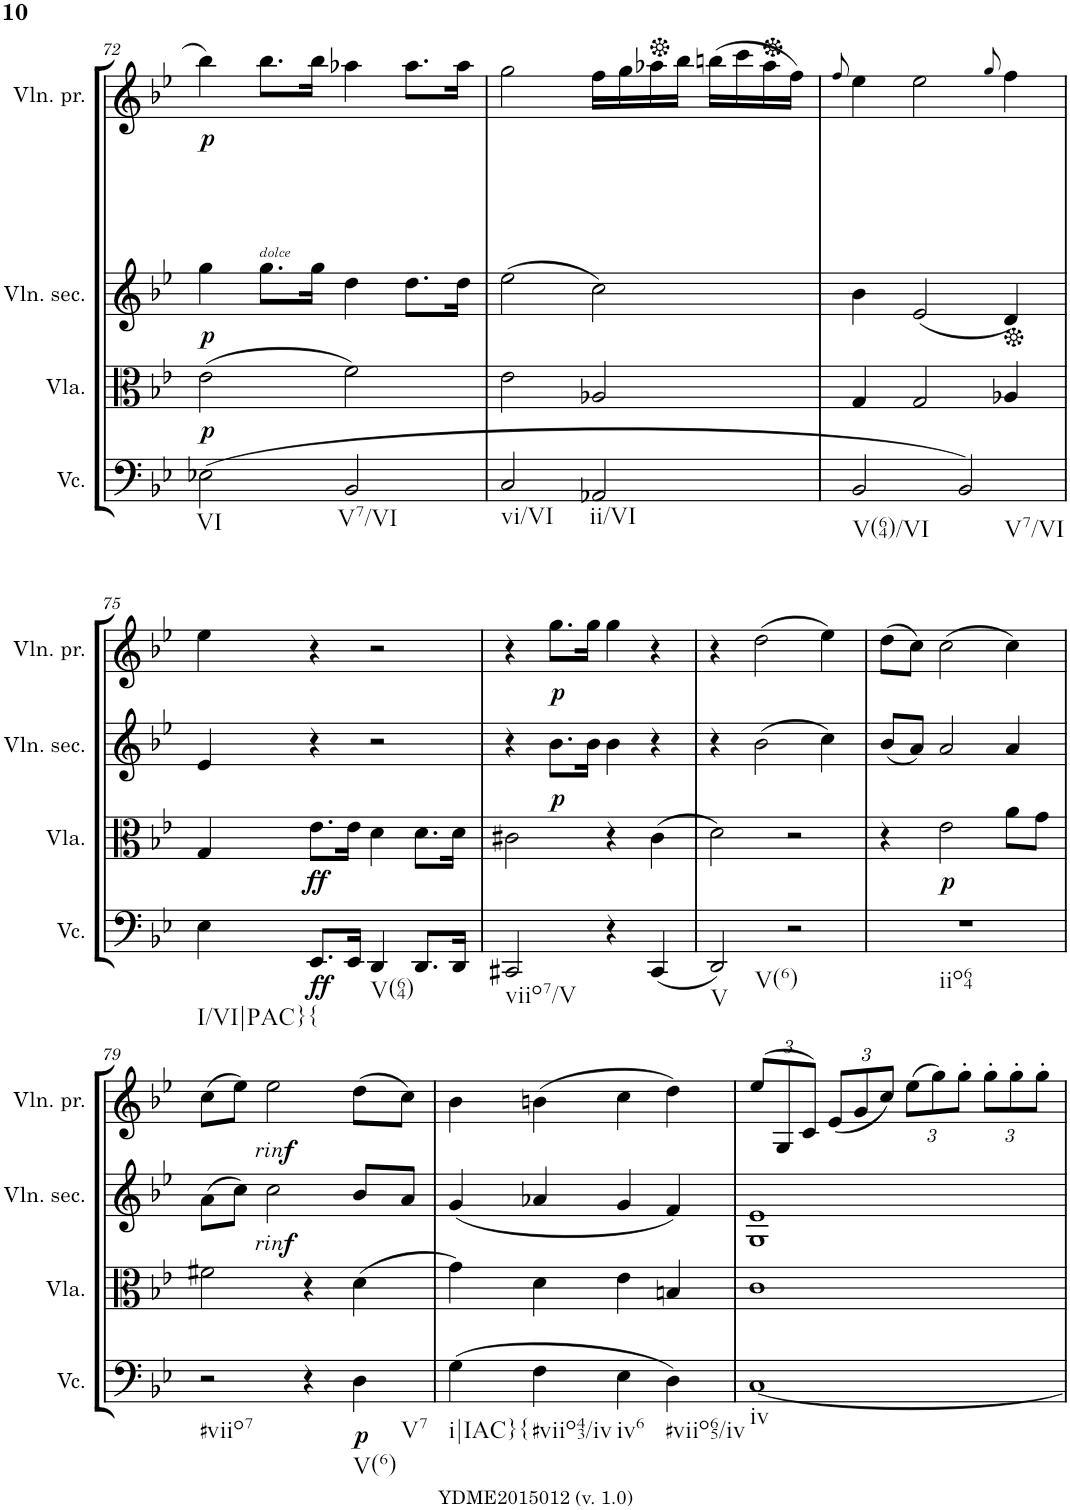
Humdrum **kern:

**kern	**dynam	**kern	**dynam	**kern	**dynam	**kern	**dynam
*part4	*part4	*part3	*part3	*part2	*part2	*part1	*part1
*staff4	*staff4	*staff3	*staff3	*staff2	*staff2	*staff1	*staff1
*I"Violoncelle	*	*I"Viola	*	*I"Violino secondo	*	*I"Violino primo	*
*I'Vc.	*	*I'Vla.	*	*I'Vln. sec.	*	*I'Vln. pr.	*
!!LO:PB:g=z
*clefF4	*	*clefC3	*	*clefG2	*	*clefG2	*
*k[b-e-]	*	*k[b-e-]	*	*k[b-e-]	*	*k[b-e-]	*
*B-:	*	*B-:	*	*B-:	*	*B-:	*
*M2/2	*	*M2/2	*	*M2/2	*	*M2/2	*
*met(c|)	*	*met(c|)	*	*met(c|)	*	*met(c|)	*
=72	=72	=72	=72	=72	=72	=72	=72
!LO:TX:b:t=VI	!	!	!	!	!	!	!
!	!	!	!LO:DY:b	!	!LO:DY:b	!	!LO:DY:b
(>2E-X\	.	(>2e-\	p	4gg\	p	4bb-\	p
!	!	!	!	!	!	!LO:TX:b:i:t=dolce	!
.	.	.	.	8.gg\L	.	8.bb-\L	.
.	.	.	.	16gg\Jk	.	16bb-\Jk	.
!LO:TX:b:t=V7/VI	!	!	!	!	!	!	!
2BB-/	.	2f\)	.	4dd\	.	4aa-X\	.
.	.	.	.	8.dd\L	.	8.aa-\L	.
.	.	.	.	16dd\Jk	.	16aa-\Jk	.
=73	=73	=73	=73	=73	=73	=73	=73
!LO:TX:b:t=vi/VI	!	!	!	!	!	!	!
2C/	.	2e-\	.	(>2ee-\	.	2gg\	.
!LO:TX:b:t=ii/VI	!	!	!	!	!	!	!
2AA-X/	.	2A-X/	.	2cc\)	.	16ff\LL	.
.	.	.	.	.	.	16gg\	.
.	.	.	.	.	.	16aa-X\	.
.	.	.	.	.	.	16bb-\JJ	.
.	.	.	.	.	.	(>16bbn\LL	.
.	.	.	.	.	.	16ccc\	.
.	.	.	.	.	.	16aa-\	.
.	.	.	.	.	.	16ff\JJ)	.
=74	=74	=74	=74	=74	=74	=74	=74
.	.	.	.	.	.	8qff/	.
!LO:TX:b:t=V(64)/VI	!	!	!	!	!	!	!
2BB-/	.	4G/	.	4b-\	.	4ee-\	.
.	.	2G/	.	(<2e-/	.	2ee-\	.
!LO:TX:b:t=V7/VI	!	!	!	!	!	!	!
2BB-/)	.	.	.	.	.	.	.
.	.	.	.	.	.	8qgg/	.
.	.	4A-X/	.	4d/)	.	4ff\	.
!!LO:LB:g=z
=75	=75	=75	=75	=75	=75	=75	=75
!LO:TX:b:t=I/VI|PAC}	!	!	!	!	!	!	!
4E-\	.	4G/	.	4e-/	.	4ee-\	.
!LO:TX:b:t={	!	!	!	!	!	!	!
!	!LO:DY:b	!	!LO:DY:b	!	!	!	!
8.EE-/L	ff	8.e-\L	ff	4r	.	4r	.
16EE-/Jk	.	16e-\Jk	.	.	.	.	.
!LO:TX:b:t=V(64)	!	!	!	!	!	!	!
4DD/	.	4d\	.	2r	.	2r	.
8.DD/L	.	8.d\L	.	.	.	.	.
16DD/Jk	.	16d\Jk	.	.	.	.	.
=76	=76	=76	=76	=76	=76	=76	=76
!LO:TX:b:t=viio7/V	!	!	!	!	!	!	!
2CC#X/	.	2c#X\	.	4r	.	4r	.
!	!	!	!	!	!LO:DY:b	!	!LO:DY:b
.	.	.	.	8.b-\L	p	8.gg\L	p
.	.	.	.	16b-\Jk	.	16gg\Jk	.
4r	.	4r	.	4b-\	.	4gg\	.
(<4CC#/	.	(>4c#\	.	4r	.	4r	.
=77	=77	=77	=77	=77	=77	=77	=77
!LO:TX:b:t=V	!	!	!	!	!	!	!
!LO:TX:b:t=V(6)	!	!	!	!	!	!	!
2DD/)	.	2d\)	.	4r	.	4r	.
.	.	.	.	(>2b-\	.	(>2dd\	.
2r	.	2r	.	.	.	.	.
.	.	.	.	4cc\)	.	4ee-\)	.
=78	=78	=78	=78	=78	=78	=78	=78
!LO:TX:b:t=iio64	!	!	!	!	!	!	!
1r	.	4r	.	(<8b-/L	.	(>8dd\L	.
.	.	.	.	8a/J)	.	8cc\J)	.
!	!	!	!LO:DY:b	!	!	!	!
.	.	2e-\	p	2a/	.	(>2cc\	.
.	.	8a\L	.	4a/	.	4cc\)	.
.	.	8g\J	.	.	.	.	.
!!LO:LB:g=z
=79	=79	=79	=79	=79	=79	=79	=79
!LO:TX:b:t=#viio7	!	!	!	!	!	!	!
2r	.	2f#X\	.	(>8a\L	.	(>8cc\L	.
.	.	.	.	8cc\J)	.	8ee-\J)	.
!	!	!	!	!	!LO:DY:b	!	!
!	!	!	!	!	!LO:DY:n=1:b	!	!LO:DY:b
!	!	!	!	!	!	!	!LO:DY:n=1:b
.	.	.	.	2cc\	other-dynamics f	2ee-\	other-dynamics f
4r	.	4r	.	.	.	.	.
!LO:TX:b:t=V(6)	!	!	!	!	!	!	!
!LO:TX:b:t=V7	!	!	!	!	!	!	!
!	!LO:DY:b	!	!	!	!	!	!
4D\	p	(>4d\	.	8b-/L	.	(>8dd\L	.
.	.	.	.	8a/J	.	8cc\J)	.
=80	=80	=80	=80	=80	=80	=80	=80
!LO:TX:b:t=i|IAC}{	!	!	!	!	!	!	!
(>4G\	.	4g\)	.	(<4g/	.	4b-\	.
!LO:TX:b:t=#viio43/iv	!	!	!	!	!	!	!
4F\	.	4d\	.	4a-X/	.	(>4bn\	.
!LO:TX:b:t=iv6	!	!	!	!	!	!	!
4E-\	.	4e-\	.	4g/	.	4cc\	.
!LO:TX:b:t=#viio65/iv	!	!	!	!	!	!	!
4D\)	.	4Bn/	.	4f/)	.	4dd\)	.
=81	=81	=81	=81	=81	=81	=81	=81
*	*	*	*	*	*	*Xbrackettup	*
!LO:TX:b:t=iv	!	!	!	!	!	!	!
[1C	.	1c	.	1G 1e-	.	(>12ee-/L	.
.	.	.	.	.	.	12G/	.
.	.	.	.	.	.	12c/J)	.
.	.	.	.	.	.	(<12e-/L	.
.	.	.	.	.	.	12g/	.
.	.	.	.	.	.	12cc/J)	.
.	.	.	.	.	.	(>12ee-\L	.
.	.	.	.	.	.	12gg\)	.
.	.	.	.	.	.	12gg'\J	.
.	.	.	.	.	.	12gg'\L	.
.	.	.	.	.	.	12gg'\	.
.	.	.	.	.	.	12gg'\J	.
=	=	=	=	=	=	=	=
*-	*-	*-	*-	*-	*-	*-	*-
